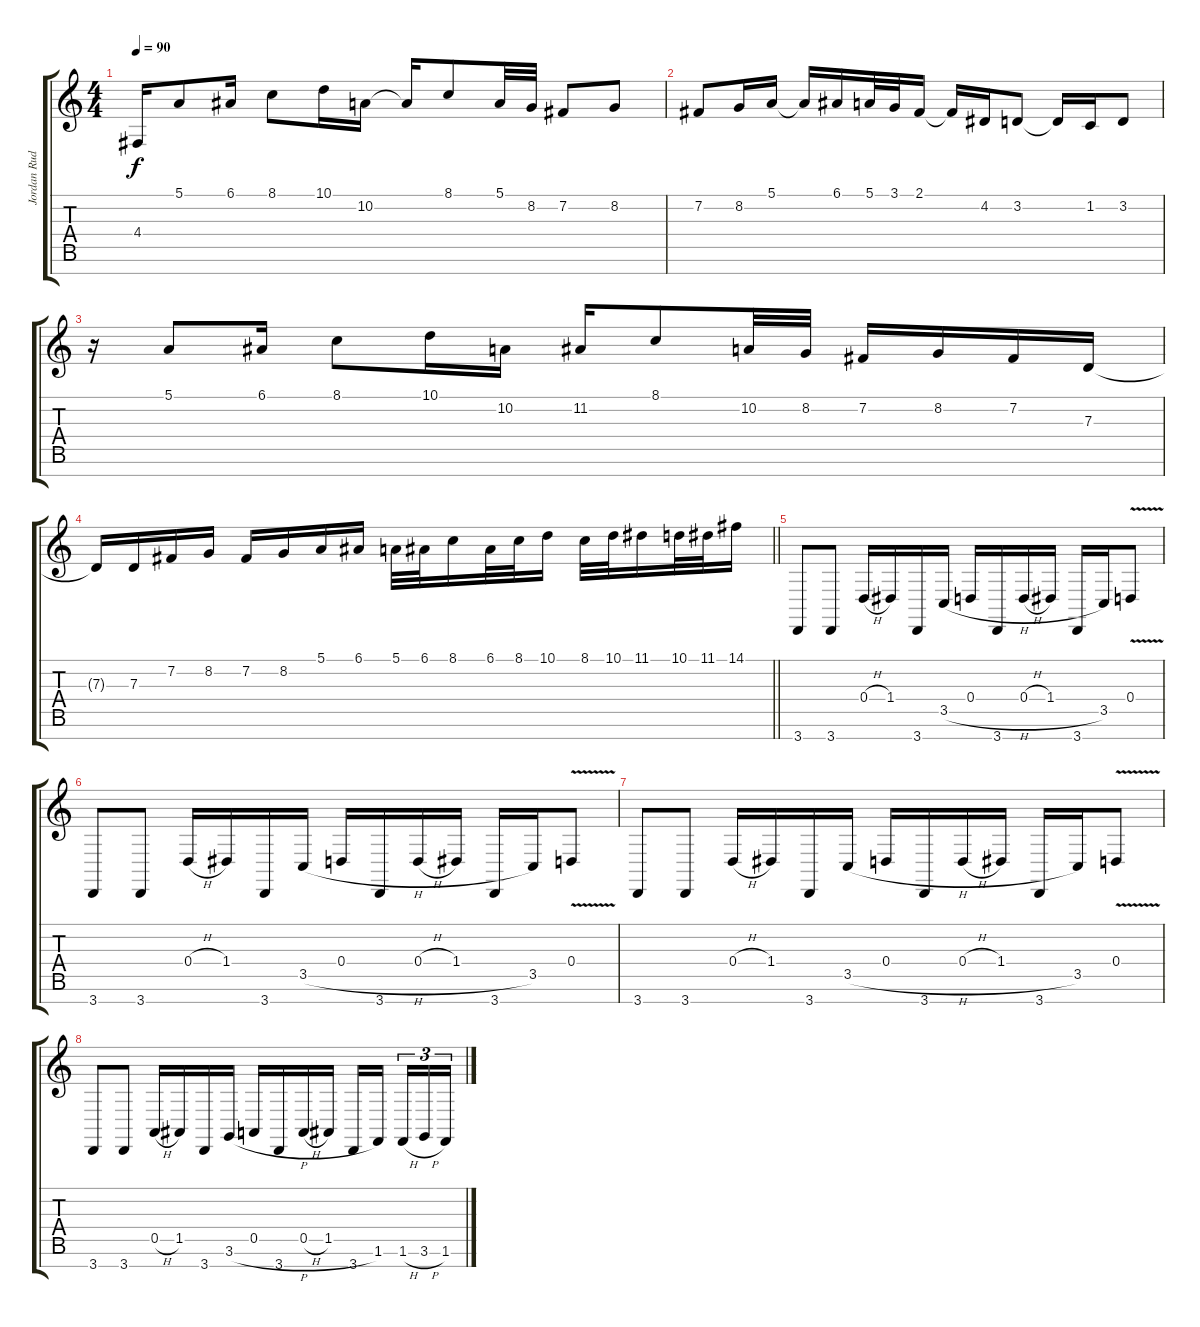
\track ("Jordan Rudess" "Jordan Rud") {instrument stringensemble1}
\staff {score tabs}
\tuning (E4 B3 G3 D3 A2 E2 B1) {hide}
\ts (4 4)
\tempo 90
\clef g2
\ks c
4.4.16{dy f} 5.1.8 6.1.16 8.1.8 10.1.16 10.2.16 10.2{t}.16 8.1.8 5.1.32 8.2.32 7.2.8 8.2.8 |
7.2.8 8.2.16 5.1.16 5.1{t}.16 6.1.16 5.1.32 3.1.32 2.1.16 2.1{t}.16 4.2.16 3.2.8 3.2{t}.16 1.2.16 3.2.8 |
r.16 5.1.8 6.1.16 8.1.8 10.1.16 10.2.16 11.2.16 8.1.8 10.2.32 8.2.32 7.2.16 8.2.16 7.2.16 7.3.16 |
\barLineRight lightlight
7.3{t}.16 7.3.16 7.2.16 8.2.16 7.2.16 8.2.16 5.1.16 6.1.16 5.1.32 6.1.32 8.1.16 6.1.32 8.1.32 10.1.16 8.1.32 10.1.32 11.1.16 10.1.32 11.1.32 14.1.16 |
3.7.8{instrument stringensemble1} 3.7.8 0.4{h}.16 1.4.16 3.7.16 3.5{h}.16 0.4.16 3.7.16 0.4{h}.16 1.4.16 3.7.16 3.5.16 0.4{v}.8 |
3.7.8 3.7.8 0.4{h}.16 1.4.16 3.7.16 3.5{h}.16 0.4.16 3.7.16 0.4{h}.16 1.4.16 3.7.16 3.5.16 0.4{v}.8 |
3.7.8 3.7.8 0.4{h}.16 1.4.16 3.7.16 3.5{h}.16 0.4.16 3.7.16 0.4{h}.16 1.4.16 3.7.16 3.5.16 0.4{v}.8 |
3.7.8 3.7.8 0.5{h}.16 1.5.16 3.7.16 3.6{h}.16 0.5.16 3.7.16 0.5{h}.16 1.5.16 3.7.16 1.6.16{beam splitsecondary} 1.6{h}.16{tu (3 2)} 3.6{h}.16{tu (3 2)} 1.6.16{tu (3 2)}
